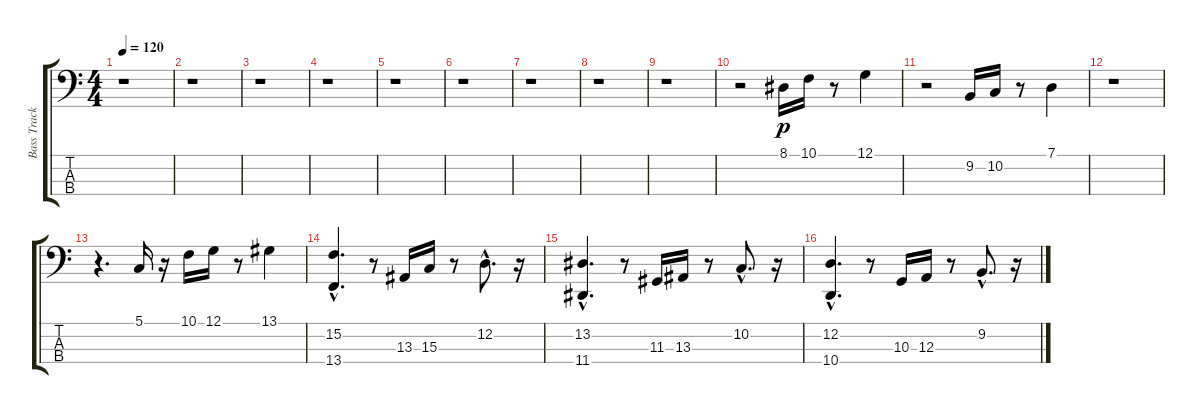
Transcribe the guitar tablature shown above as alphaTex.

\track ("Bass Track" "Bass Track") {instrument baritonesax}
\staff {score tabs}
\tuning (G2 D2 A1 E1) {hide}
\ts (4 4)
\tempo 120
\clef f4
\ks c
r.1{dy f} |
r.1 |
r.1 |
r.1 |
r.1 |
r.1 |
r.1 |
r.1 |
r.1 |
r.2 8.1.16{dy p} 10.1.16 r.8 12.1.4 |
r.2 9.2.16 10.2.16 r.8 7.1.4 |
r.1 |
r.4{d} 5.1.16 r.16 10.1.16 12.1.16 r.8 13.1.4 |
(15.2{hac} 13.4{hac}).4{d} r.8 13.3.16 15.3.16 r.8 12.2{hac}.8{d} r.16 |
(13.2{hac} 11.4{hac}).4{d} r.8 11.3.16 13.3.16 r.8 10.2{hac}.8{d} r.16 |
(12.2{hac} 10.4{hac}).4{d} r.8 10.3.16 12.3.16 r.8 9.2{hac}.8{d} r.16
